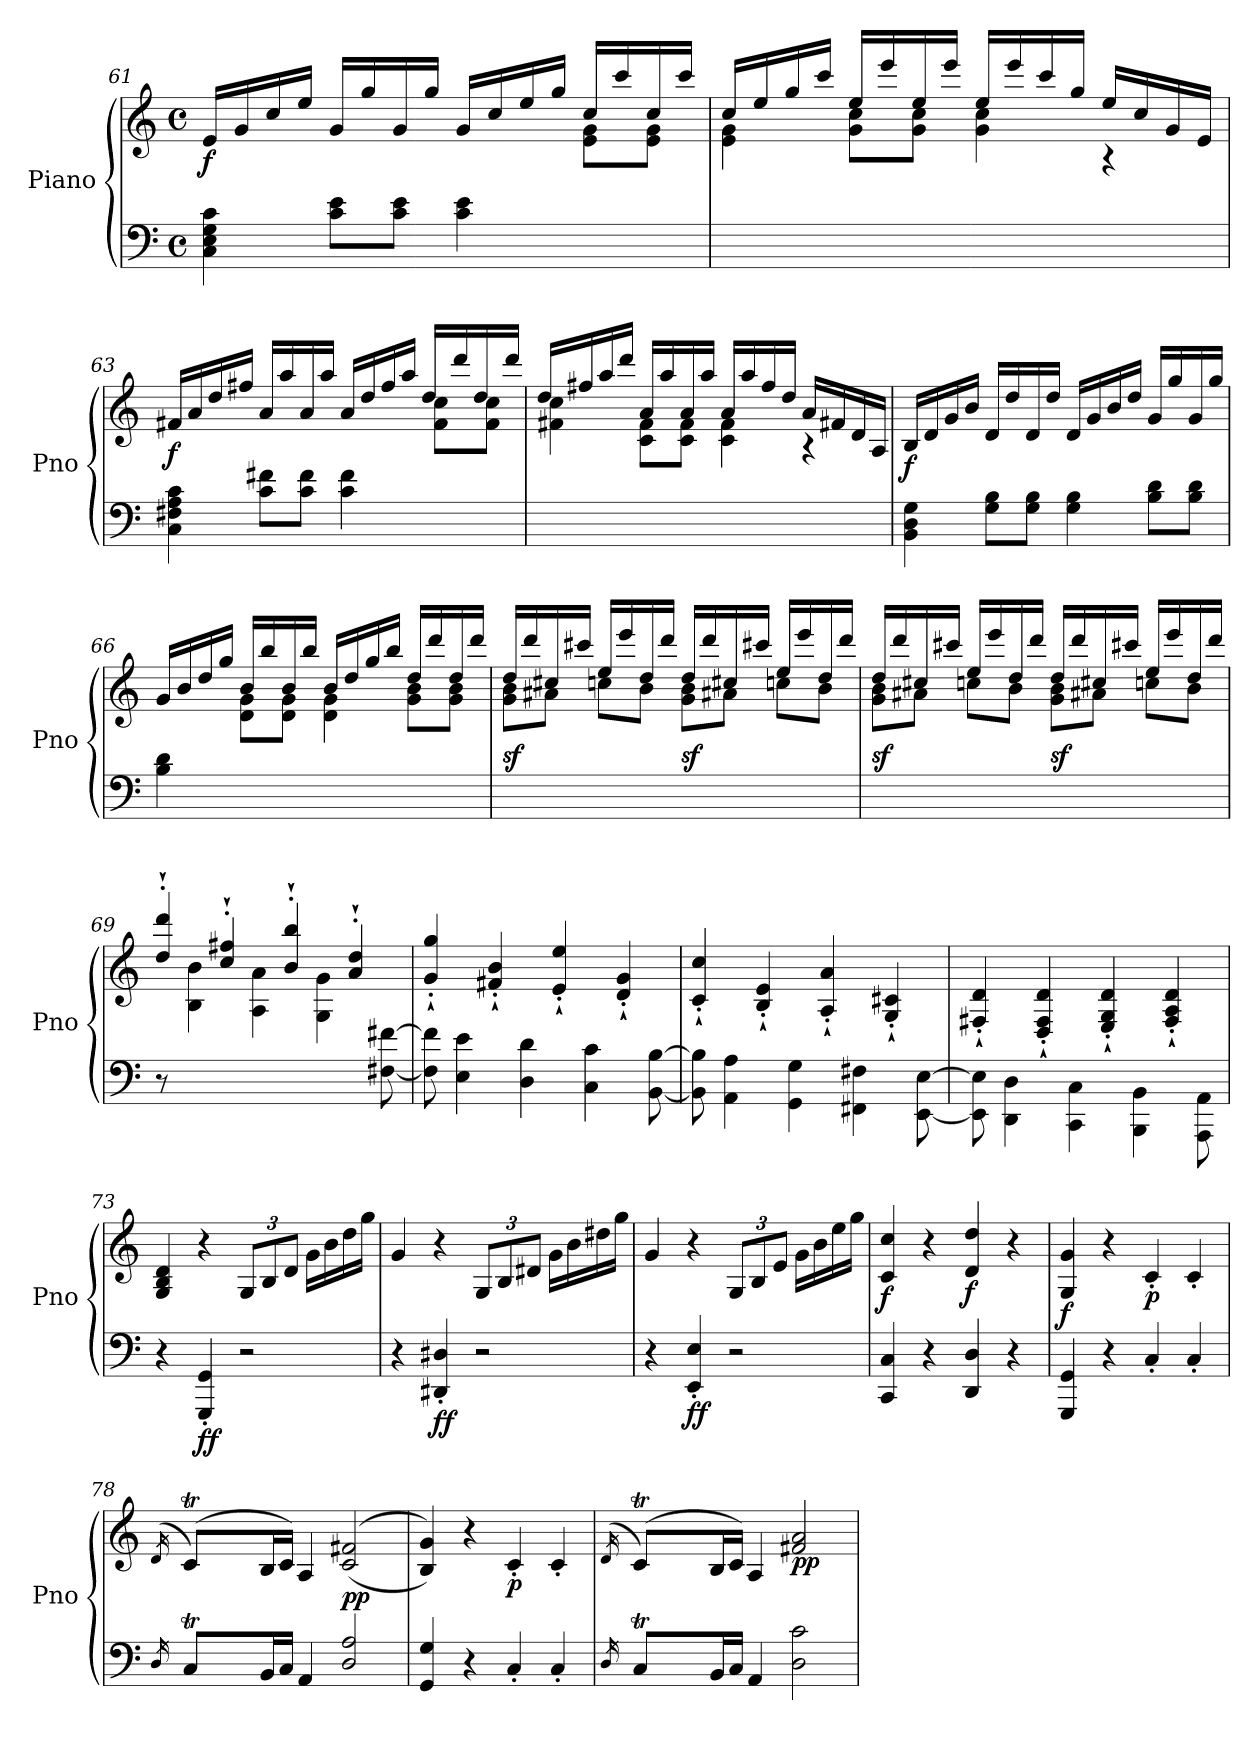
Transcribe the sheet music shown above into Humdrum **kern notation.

**kern	**kern	**dynam
*part1	*part1	*part1
*staff2	*staff1	*staff1/2
*I"Piano	*	*
*I'Pno	*	*
*clefF4	*clefG2	*
*k[]	*k[]	*
*C:	*C:	*
*M4/4	*M4/4	*
*met(c)	*met(c)	*
=61	=61	=61
*	*^	*
!	!	!	!LO:DY:b
4C\ 4E\ 4G\ 4c\	16e/LL	2.ryy	f
.	16g/	.	.
.	16cc/	.	.
.	16ee/JJ	.	.
8c\ 8e\L	16g/LL	.	.
.	16gg/	.	.
8c\ 8e\J	16g/	.	.
.	16gg/JJ	.	.
4c\ 4e\	16g/LL	.	.
.	16cc/	.	.
.	16ee/	.	.
.	16gg/JJ	.	.
4ryy	16cc/LL	8e\ 8g\L	.
.	16ccc/	.	.
.	16cc/	8e\ 8g\J	.
.	16ccc/JJ	.	.
=62	=62	=62	=62
2.ryy	16cc/LL	4e\ 4g\	.
.	16ee/	.	.
.	16gg/	.	.
.	16ccc/JJ	.	.
.	16ee/LL	8g\ 8cc\L	.
.	16eee/	.	.
.	16ee/	8g\ 8cc\J	.
.	16eee/JJ	.	.
.	16ee/LL	4g\ 4cc\	.
.	16eee/	.	.
.	16ccc/	.	.
.	16gg/JJ	.	.
4rff	16ee/LL	4ryy	.
.	16cc/	.	.
.	16g/	.	.
.	16e/JJ	.	.
!!LO:LB:g=z	!!
=63	=63	=63	=63
!	!	!	!LO:DY:b
4C\ 4F#X\ 4A\ 4c\	16f#X/LL	2.ryy	f
.	16a/	.	.
.	16dd/	.	.
.	16ff#X/JJ	.	.
8c\ 8f#X\L	16a/LL	.	.
.	16aa/	.	.
8c\ 8f#\J	16a/	.	.
.	16aa/JJ	.	.
4c\ 4f#\	16a/LL	.	.
.	16dd/	.	.
.	16ff#/	.	.
.	16aa/JJ	.	.
4ryy	16dd/LL	8f#\ 8cc\L	.
.	16ddd/	.	.
.	16dd/	8f#\ 8cc\J	.
.	16ddd/JJ	.	.
=64	=64	=64	=64
2.ryy	16dd/LL	4f#X\ 4cc\	.
.	16ff#X/	.	.
.	16aa/	.	.
.	16ddd/JJ	.	.
.	16a/LL	8c\ 8f#\L	.
.	16aa/	.	.
.	16a/	8c\ 8f#\J	.
.	16aa/JJ	.	.
.	16a/LL	4c\ 4f#\	.
.	16aa/	.	.
.	16ff#/	.	.
.	16dd/JJ	.	.
4rdd	16a/LL	4ryy	.
.	16f#X/	.	.
.	16d/	.	.
.	16A/JJ	.	.
*	*v	*v	*
!!LO:LB:g=z
=65	=65	=65
!	!	!LO:DY:b
4BB\ 4D\ 4G\	16B/LL	f
.	16d/	.
.	16g/	.
.	16b/JJ	.
8G\ 8B\L	16d/LL	.
.	16dd/	.
8G\ 8B\J	16d/	.
.	16dd/JJ	.
4G\ 4B\	16d/LL	.
.	16g/	.
.	16b/	.
.	16dd/JJ	.
8B\ 8d\L	16g/LL	.
.	16gg/	.
8B\ 8d\J	16g/	.
.	16gg/JJ	.
=66	=66	=66
*	*^	*
4B\ 4d\	16g/LL	4ryy	.
.	16b/	.	.
.	16dd/	.	.
.	16gg/JJ	.	.
2.ryy	16b/LL	8d\ 8g\L	.
.	16bb/	.	.
.	16b/	8d\ 8g\J	.
.	16bb/JJ	.	.
.	16b/LL	4d\ 4g\	.
.	16dd/	.	.
.	16gg/	.	.
.	16bb/JJ	.	.
.	16dd/LL	8g\ 8b\L	.
.	16ddd/	.	.
.	16dd/	8g\ 8b\J	.
.	16ddd/JJ	.	.
!!LO:PB:g=z	!!
=67	=67	=67	=67
!	!	!	!LO:DY:a=2
2ryy	16dd/LL	8g\ 8b\L	sf
.	16ddd/	.	.
.	16cc#X/	8a#X\J	.
.	16ccc#X/JJ	.	.
.	16ee/LL	8ccn\L	.
.	16eee/	.	.
.	16dd/	8b\J	.
.	16ddd/JJ	.	.
!	!	!	!LO:DY:a=2
2ryy	16dd/LL	8g\ 8b\L	sf
.	16ddd/	.	.
.	16cc#X/	8a#X\J	.
.	16ccc#X/JJ	.	.
.	16ee/LL	8ccn\L	.
.	16eee/	.	.
.	16dd/	8b\J	.
.	16ddd/JJ	.	.
=68	=68	=68	=68
!	!	!	!LO:DY:a=2
2ryy	16dd/LL	8g\ 8b\L	sf
.	16ddd/	.	.
.	16cc#X/	8a#X\J	.
.	16ccc#X/JJ	.	.
.	16ee/LL	8ccn\L	.
.	16eee/	.	.
.	16dd/	8b\J	.
.	16ddd/JJ	.	.
!	!	!	!LO:DY:a=2
2ryy	16dd/LL	8g\ 8b\L	sf
.	16ddd/	.	.
.	16cc#X/	8a#X\J	.
.	16ccc#X/JJ	.	.
.	16ee/LL	8ccn\L	.
.	16eee/	.	.
.	16dd/	8b\J	.
.	16ddd/JJ	.	.
=69	=69	=69	=69
8r	4dd/`' 4ddd/`'	8ryy	.
2.ryy	.	4B\ 4b\	.
.	4cc/`' 4ff#X/`'	.	.
.	.	4A\ 4a\	.
.	4b/`' 4bb/`'	.	.
.	.	4G\ 4g\	.
.	4a/`' 4dd/`'	.	.
[8F#X\ [8f#X\	.	8ryy	.
*	*v	*v	*
!!LO:LB:g=z
=70	=70	=70
8F#\] 8f#\]	4g/`' 4gg/`'	.
4E\ 4e\	.	.
.	4f#X/`' 4b/`'	.
4D\ 4d\	.	.
.	4e/`' 4ee/`'	.
4C\ 4c\	.	.
.	4d/`' 4g/`'	.
[8BB\ [8B\	.	.
=71	=71	=71
8BB\] 8B\]	4c/`' 4cc/`'	.
4AA\ 4A\	.	.
.	4B/`' 4e/`'	.
4GG\ 4G\	.	.
.	4A/`' 4a/`'	.
4FF#X\ 4F#X\	.	.
.	4G/`' 4c#X/`'	.
[8EE\ [8E\	.	.
=72	=72	=72
8EE\] 8E\]	4F#X/`' 4d/`'	.
4DD\ 4D\	.	.
.	4D/`' 4F#/`' 4d/`'	.
4CC\ 4C\	.	.
.	4E/`' 4G/`' 4d/`'	.
4BBB\ 4BB\	.	.
.	4F#/`' 4A/`' 4d/`'	.
8AAA\ 8AA\	.	.
=73	=73	=73
4r	4G/ 4B/ 4d/	.
!	!	!LO:DY:b=2
4GGG/' 4GG/'	4r	ff
*	*Xbrackettup	*
2r	12G/L	.
.	12B/	.
.	12d/J	.
.	16g\LL	.
.	16b\	.
.	16dd\	.
.	16gg\JJ	.
=74	=74	=74
4r	4g/	.
!	!	!LO:DY:b=2
4DD#X/' 4D#X/'	4r	ff
2r	12G/L	.
.	12B/	.
.	12d#X/J	.
.	16g\LL	.
.	16b\	.
.	16dd#X\	.
.	16gg\JJ	.
!!LO:LB:g=z
=75	=75	=75
4r	4g/	.
!	!	!LO:DY:b=2
4EE/' 4E/'	4r	ff
2r	12G/L	.
.	12B/	.
.	12e/J	.
.	16g\LL	.
.	16b\	.
.	16ee\	.
.	16gg\JJ	.
=76	=76	=76
!	!	!LO:DY:b
4CC/ 4C/	4c/ 4cc/	f
4r	4r	.
!	!	!LO:DY:b
4DD/ 4D/	4d/ 4dd/	f
4r	4r	.
=77	=77	=77
!	!	!LO:DY:b
4GGG/ 4GG/	4G/ 4g/	f
4r	4r	.
!	!	!LO:DY:b
4C'/	4c'/	p
4C'/	4c'/	.
=78	=78	=78
16qD/	(16qd/	.
*^	*^	*
8CT/L	32Dyy	(8cT/L)	32dyy	.
.	32Cyy	.	32cyy	.
.	32Dyy	.	32dyy	.
.	32Cyy	.	32cyy	.
16BB/L	2..ryy	16B/L	2..ryy	.
16C/JJ	.	16c/JJ)	.	.
4AA/	.	4A/	.	.
!	!	!	!	!LO:DY:b
2D/ 2A/	.	((2c/ 2f#X/	.	pp
*v	*v	*	*	*
*	*v	*v	*
=79	=79	=79
4GG/ 4G/	4B/ 4g/))	.
4r	4r	.
!	!	!LO:DY:b
4C'/	4c'/	p
4C'/	4c'/	.
=80	=80	=80
16qD/	(16qd/	.
*^	*^	*
8CT/L	32Dyy	(8cT/L)	32dyy	.
.	32Cyy	.	32cyy	.
.	32Dyy	.	32dyy	.
.	32Cyy	.	32cyy	.
16BB/L	2..ryy	16B/L	2..ryy	.
16C/JJ	.	16c/JJ)	.	.
4AA/	.	4A/	.	.
!	!	!	!	!LO:DY:b
2D\ 2c\	.	2f#X/ 2a/	.	pp
*v	*v	*	*	*
*	*v	*v	*
=	=	=
*-	*-	*-
